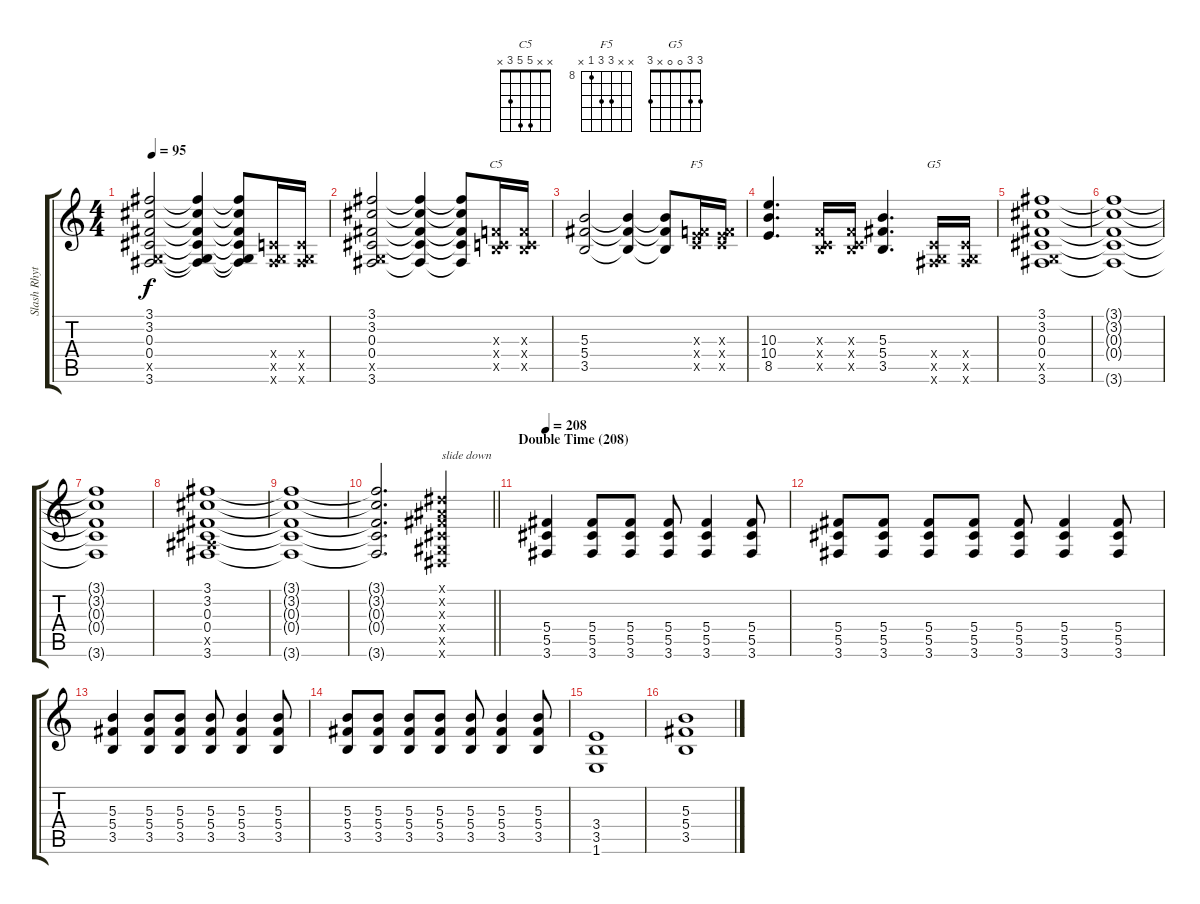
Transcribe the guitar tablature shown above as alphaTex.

\track ("Slash Rhythm" "Slash Rhyt") {instrument distortionguitar}
\staff {score tabs}
\tuning (Eb4 Bb3 Gb3 Db3 Ab2 Eb2) {hide}
\chord ("C5" x x 5 5 3 x)
\chord ("F5" x x 10 10 8 x) {firstfret 8}
\chord ("G5" 3 3 0 0 x 3)
\ts (4 4)
\tempo 95
\clef g2
\ks c
(3.1 3.2 0.3 0.4 -1.5{x} 3.6).2{dy f} (3.1{t} 3.2{t} 0.3{t} 0.4{t} -1.5{t} 3.6{t}).4 (3.1{t} 3.2{t} 0.3{t} 0.4{t} -1.5{t} 3.6{t}).8 (-1.4{x} -1.5{x} 3.6{x}).16 (-1.4{x} -1.5{x} 3.6{x}).16 |
(3.1 3.2 0.3 0.4 -1.5{x} 3.6).2 (3.1{t} 3.2{t} 0.3{t} 0.4{t} 3.6{t}).4 (3.1{t} 3.2{t} 0.3{t} 0.4{t} 3.6{t}).8 (-1.3{x} -1.4{x} 3.5{x}).16{ch "C5"} (-1.3{x} -1.4{x} 3.5{x}).16 |
(5.3 5.4 3.5).2 (5.3{t} 5.4{t} 3.5{t}).4 (5.3{t} 5.4{t} 3.5{t}).8 (-1.3{x} -1.4{x} 8.5{x}).16{ch "F5"} (-1.3{x} -1.4{x} 8.5{x}).16 |
(10.3 10.4 8.5).4{d} (-1.3{x} -1.4{x} 3.5{x}).16 (-1.3{x} -1.4{x} 3.5{x}).16 (5.3 5.4 3.5).4{d} (-1.4{x} -1.5{x} 3.6{x}).16{ch "G5"} (-1.4{x} -1.5{x} 3.6{x}).16 |
(3.1 3.2 0.3 0.4 -1.5{x} 3.6).1 |
(3.1{t} 3.2{t} 0.3{t} 0.4{t} 3.6{t}).1 |
(3.1{t} 3.2{t} 0.3{t} 0.4{t} 3.6{t}).1 |
(3.1 3.2 0.3 0.4 2.5{x} 3.6).1 |
(3.1{t} 3.2{t} 0.3{t} 0.4{t} 3.6{t}).1 |
\barLineRight lightlight
(3.1{t} 3.2{t} 0.3{t} 0.4{t} 3.6{t}).2{d} (0.1{x} 0.2{x} 0.3{x} 0.4{x} 0.5{x} 0.6{x}).4{txt "slide down"} |
\section ("" "Double Time (208)")
\tempo 208
(5.4 5.5 3.6).4 (5.4 5.5 3.6).8 (5.4 5.5 3.6).8 (5.4 5.5 3.6).8 (5.4 5.5 3.6).4 (5.4 5.5 3.6).8 |
(5.4 5.5 3.6).8 (5.4 5.5 3.6).8 (5.4 5.5 3.6).8 (5.4 5.5 3.6).8 (5.4 5.5 3.6).8 (5.4 5.5 3.6).4 (5.4 5.5 3.6).8 |
(5.3 5.4 3.5).4 (5.3 5.4 3.5).8 (5.3 5.4 3.5).8 (5.3 5.4 3.5).8 (5.3 5.4 3.5).4 (5.3 5.4 3.5).8 |
(5.3 5.4 3.5).8 (5.3 5.4 3.5).8 (5.3 5.4 3.5).8 (5.3 5.4 3.5).8 (5.3 5.4 3.5).8 (5.3 5.4 3.5).4 (5.3 5.4 3.5).8 |
(3.4 3.5 1.6).1 |
(5.3 5.4 3.5).1
